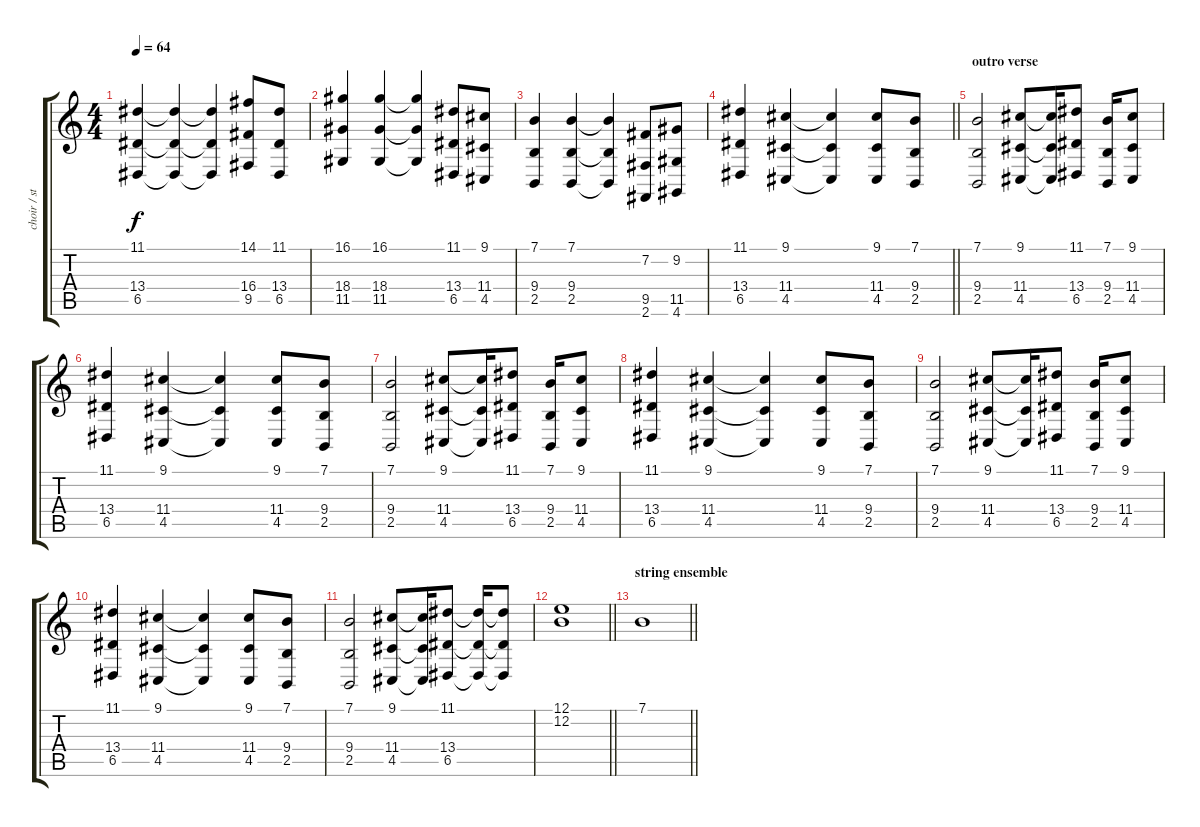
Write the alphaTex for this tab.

\track ("choir / strings 2" "choir / st") {instrument pad4choir}
\staff {score tabs}
\tuning (E4 B3 G3 D3 A2 E2) {hide}
\ts (4 4)
\tempo 64
\clef g2
\ks c
(11.1 13.4 6.5).4{dy f} (11.1{t} 13.4{t} 6.5{t}).4 (11.1{t} 13.4{t} 6.5{t}).4 (14.1 16.4 9.5).8 (11.1 13.4 6.5).8 |
(16.1 18.4 11.5).4 (16.1 18.4 11.5).4 (16.1{t} 18.4{t} 11.5{t}).4 (11.1 13.4 6.5).8 (9.1 11.4 4.5).8 |
(7.1 9.4 2.5).4 (7.1 9.4 2.5).4 (7.1{t} 9.4{t} 2.5{t}).4 (7.2 9.5 2.6).8 (9.2 11.5 4.6).8 |
\barLineRight lightlight
(11.1 13.4 6.5).4 (9.1 11.4 4.5).4 (9.1{t} 11.4{t} 4.5{t}).4 (9.1 11.4 4.5).8 (7.1 9.4 2.5).8 |
\section ("" "outro verse ")
(7.1 9.4 2.5).2 (9.1 11.4 4.5).8 (9.1{t} 11.4{t} 4.5{t}).16 (11.1 13.4 6.5).8 (7.1 9.4 2.5).16 (9.1 11.4 4.5).8 |
(11.1 13.4 6.5).4 (9.1 11.4 4.5).4 (9.1{t} 11.4{t} 4.5{t}).4 (9.1 11.4 4.5).8 (7.1 9.4 2.5).8 |
(7.1 9.4 2.5).2 (9.1 11.4 4.5).8 (9.1{t} 11.4{t} 4.5{t}).16 (11.1 13.4 6.5).8 (7.1 9.4 2.5).16 (9.1 11.4 4.5).8 |
(11.1 13.4 6.5).4 (9.1 11.4 4.5).4 (9.1{t} 11.4{t} 4.5{t}).4 (9.1 11.4 4.5).8 (7.1 9.4 2.5).8 |
(7.1 9.4 2.5).2 (9.1 11.4 4.5).8 (9.1{t} 11.4{t} 4.5{t}).16 (11.1 13.4 6.5).8 (7.1 9.4 2.5).16 (9.1 11.4 4.5).8 |
(11.1 13.4 6.5).4 (9.1 11.4 4.5).4 (9.1{t} 11.4{t} 4.5{t}).4 (9.1 11.4 4.5).8 (7.1 9.4 2.5).8 |
(7.1 9.4 2.5).2 (9.1 11.4 4.5).8 (9.1{t} 11.4{t} 4.5{t}).16 (11.1 13.4 6.5).8 (11.1{t} 13.4{t} 6.5{t}).16 (11.1{t} 13.4{t} 6.5{t}).8 |
\barLineRight lightlight
(12.1 12.2).1{volume 5 balance 8 instrument drawbarorgan} |
\section ("" "string ensemble")
\barLineRight lightlight
7.1.1
